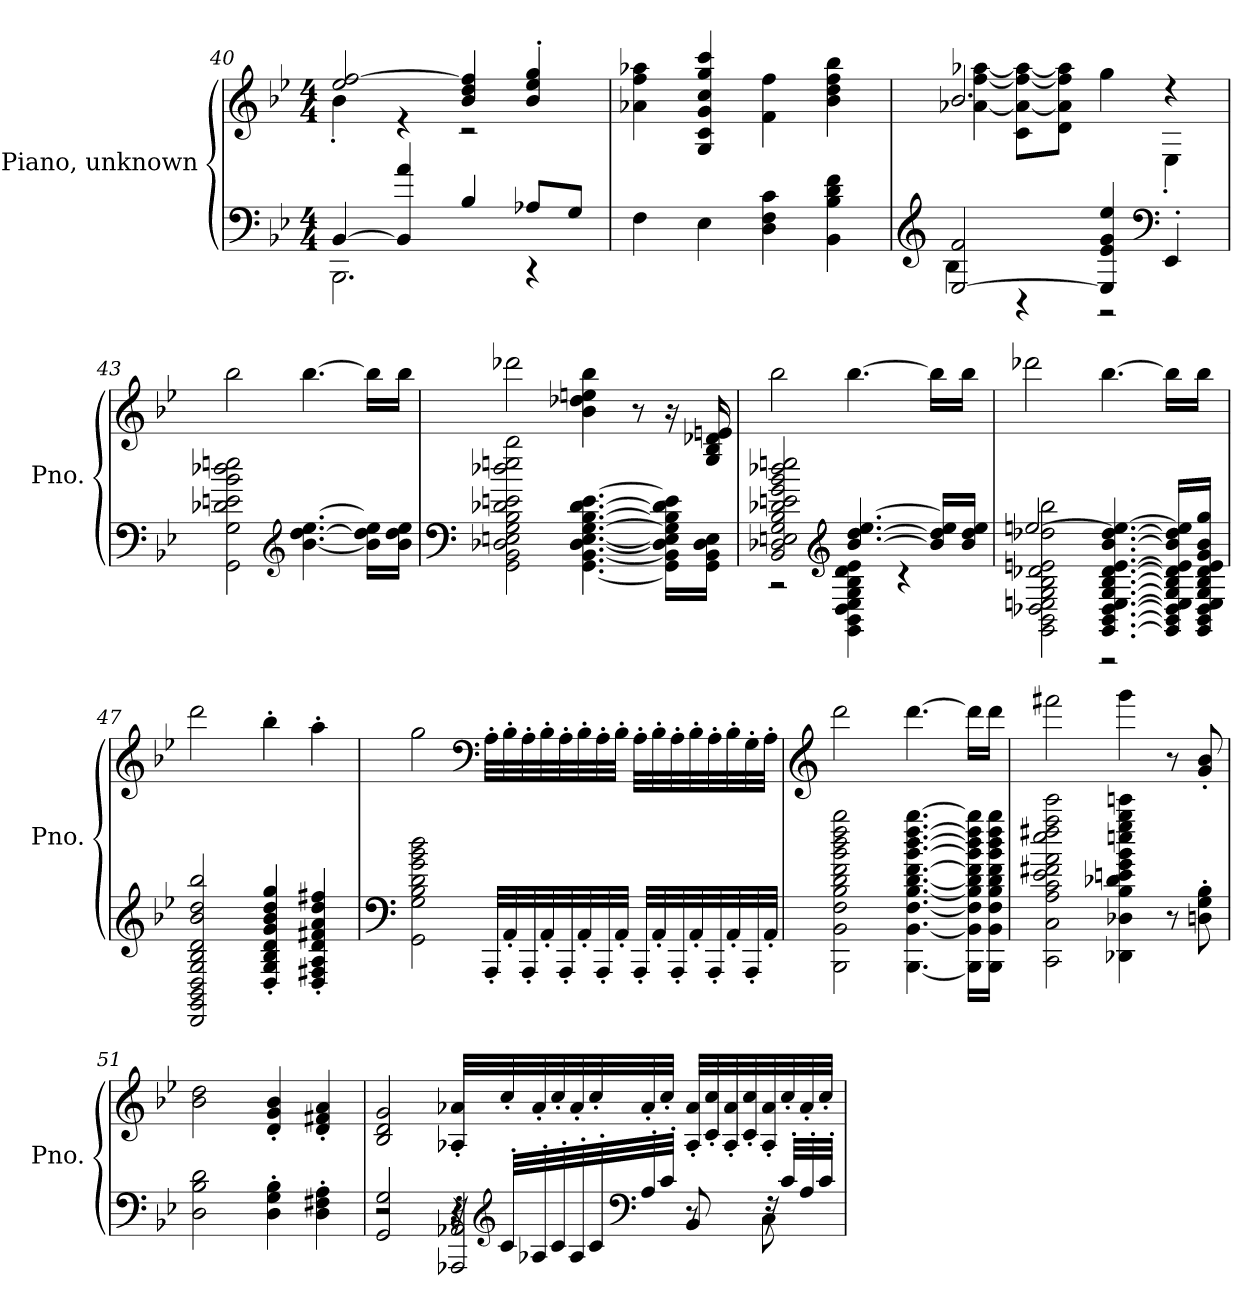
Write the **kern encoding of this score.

**kern	**kern
*part1	*part1
*staff2	*staff1
*I"Piano, unknown	*
*I'Pno.	*
*clefF4	*clefG2
*k[b-e-]	*k[b-e-]
*M4/4	*M4/4
=40	=40
*^	*^
[4BB-/	2.BBB-\	2ee-/ [2ff/	4b-'\
4BB-/] 4a/	.	.	4r
4B-/	.	4b-/ 4dd/ 4ff/]	2r
8A-X/L	4r	4b-/' 4ee-/' 4gg/'	.
8G/J	.	.	.
*v	*v	*	*
*	*v	*v
=41	=41
4F\	4a-X\ 4ff\ 4aa-X\
4E-\	4G/ 4c/ 4g/ 4cc/ 4gg/ 4ccc/
4D\ 4F\ 4c\	4f\ 4ff\
4BB-\ 4B-\ 4d\ 4f\	4b-\ 4dd\ 4ff\ 4bb-\
!!LO:PB:g=z
=42	=42
*clefG2	*
*^	*^
[2E-/ 2f/	4B-\	2.b-/	[4a-X\ [4ff\ [4aa-X\
.	4r	.	8c\ 8a-\_ 8ff\_ 8aa-\_L
.	.	.	8d\ 8a-\] 8ff\] 8aa-\]J
4E-/] 4e-/ 4g/ 4ee-/	2r	.	4gg\
*clefF4	*	*	*
4EE-'/	.	4r	4E-'\
*v	*v	*	*
*	*v	*v
=43	=43
2GG\ 2G\ 2d-X\ 2en\ 2b-\ 2dd-X\ 2een\	2bb-\
*clefG2	*
[4.b-\ [4.dd-\ [4.ee\	[4.bb-\
16b-\] 16dd-\] 16ee\]LL	16bb-\LL]
16b-\ 16dd-\ 16ee\JJ	16bb-\JJ
=44	=44
*clefF4	*
2GG\ 2BB-\ 2D-X\ 2En\ 2G\ 2B-\ 2d-X\ 2en\ 2dd-X\ 2een\ 2bb-\	2ddd-X\
[4.GG\ [4.BB-\ [4.D-\ [4.E\ [4.G\ [4.B-\ [4.d-\ [4.e\	4b-\ 4dd-X\ 4een\ 4bb-\
.	8r
16GG\] 16BB-\] 16D-\] 16E\] 16G\] 16B-\] 16d-\] 16e\]LL	16r
16GG\ 16BB-\ 16D-\ 16E\JJ	16G/ 16B-/ 16d-X/ 16en/
!!LO:LB:g=z
=45	=45
*^	*
2BB-/ 2D-X/ 2En/ 2G/ 2B-/ 2d-X/ 2en/ 2g/ 2b-/ 2dd-X/ 2een/	2r	2bb-\
*clefG2	*	*
[4.b-/ [4.dd-/ [4.ee/	4GG\ 4BB-\ 4D-\ 4E\ 4G\ 4B-\ 4d-\ 4e\	[4.bb-\
.	4r	.
16b-/] 16dd-/] 16ee/]LL	.	16bb-\LL]
16b-/ 16dd-/ 16ee/JJ	.	16bb-\JJ
=46	=46	=46
[2een/	2GG\ 2BB-\ 2D-X\ 2En\ 2G\ 2B-\ 2d-X\ 2en\ 2dd-X\ 2bb-\	2ddd-X\
[4.GG/ [4.BB-/ [4.D-/ [4.E/ [4.G/ [4.B-/ [4.d-/ [4.e/ [4.b-/ [4.dd-/ 4.ee/_	2r	[4.bb-\
16GG/] 16BB-/] 16D-/] 16E/] 16G/] 16B-/] 16d-/] 16e/] 16b-/] 16dd-/] 16ee/]LL	.	16bb-\LL]
16GG/ 16BB-/ 16D-/ 16E/ 16G/ 16B-/ 16d-/ 16e/ 16g/ 16b-/ 16gg/JJ	.	16bb-\JJ
*v	*v	*
=47	=47
2DD/ 2GG/ 2BB-/ 2D/ 2G/ 2B-/ 2d/ 2b-/ 2dd/ 2bb-/	2ddd\
4D/' 4G/' 4B-/' 4d/' 4g/' 4b-/' 4dd/' 4gg/'	4bb-'\
4D/' 4F#X/' 4A/' 4d/' 4f#X/' 4a/' 4dd/' 4ff#X/'	4aa'\
!!LO:LB:g=z
=48	=48
*clefF4	*
2GG\ 2G\ 2B-\ 2d\ 2g\ 2b-\ 2dd\	2gg\
*	*clefF4
32AAA'/LLL	32A'\LLL
32AA'/	32B-'\
32AAA'/	32A'\
32AA'/	32B-'\
32AAA'/	32A'\
32AA'/	32B-'\
32AAA'/	32A'\
32AA'/JJJ	32B-'\JJJ
32AAA'/LLL	32A'\LLL
32AA'/	32B-'\
32AAA'/	32A'\
32AA'/	32B-'\
32AAA'/	32A'\
32AA'/	32B-'\
32AAA'/	32G'\
32AA'/JJJ	32A'\JJJ
=49	=49
*	*clefG2
2BBB-\ 2BB-\ 2F\ 2B-\ 2d\ 2f\ 2b-\ 2dd\ 2ff\ 2bb-\	2ddd\
[4.BBB-\ [4.BB-\ [4.F\ [4.B-\ [4.d\ [4.f\ [4.b-\ [4.dd\ [4.ff\ [4.bb-\	[4.ddd\
16BBB-\] 16BB-\] 16F\] 16B-\] 16d\] 16f\] 16b-\] 16dd\] 16ff\] 16bb-\]LL	16ddd\LL]
16BBB-\ 16BB-\ 16F\ 16B-\ 16d\ 16f\ 16b-\ 16dd\ 16ff\ 16bb-\JJ	16ddd\JJ
=50	=50
2CC\ 2C\ 2A\ 2c\ 2e-\ 2f#X\ 2a\ 2ee-\ 2ff#X\ 2aa\ 2eee-\	2fff#X\
4DD-X\ 4D-X\ 4B-\ 4d-X\ 4en\ 4g\ 4b-\ 4een\ 4gg\ 4bb-\ 4eeen\	4ggg\
8r	8r
8Dn\' 8G\' 8B-\'	8g/' 8b-/'
=51	=51
2D\ 2B-\ 2d\	2b-\ 2dd\
4D\' 4G\' 4B-\'	4d/' 4g/' 4b-/'
4D\' 4F#X\' 4A\'	4d/' 4f#X/' 4a/'
!!LO:LB:g=z
=52	=52
*^	*
*	*^	*
2GG/ 2G/	2r	2r	2B-/ 2d/ 2g/
32r	4r	2AAA-X/ 2AA-X/	32A-X/' 32a-X/'LLL
*clefG2	*	*	*
32c'/LLL	.	.	32cc'/
32A-X'/	.	.	32a-'/
32c'/	.	.	32cc'/
32A-'/	.	.	32a-'/
32c'/	.	.	32cc'/
*clefF4	*	*	*
32A-'/	.	.	32a-'/
32c'/JJJ	.	.	32cc'/JJJ
8BB-/	8r	.	32A-/' 32a-/'LLL
.	.	.	32c/' 32cc/'
.	.	.	32A-/' 32a-/'
.	.	.	32c/' 32cc/'
32r	8C\	.	32A-/' 32a-/'
32c'/LLL	.	.	32cc'/
32A-'/	.	.	32a-'/
32c'/JJJ	.	.	32cc'/JJJ
*v	*v	*v	*
=	=
*-	*-
